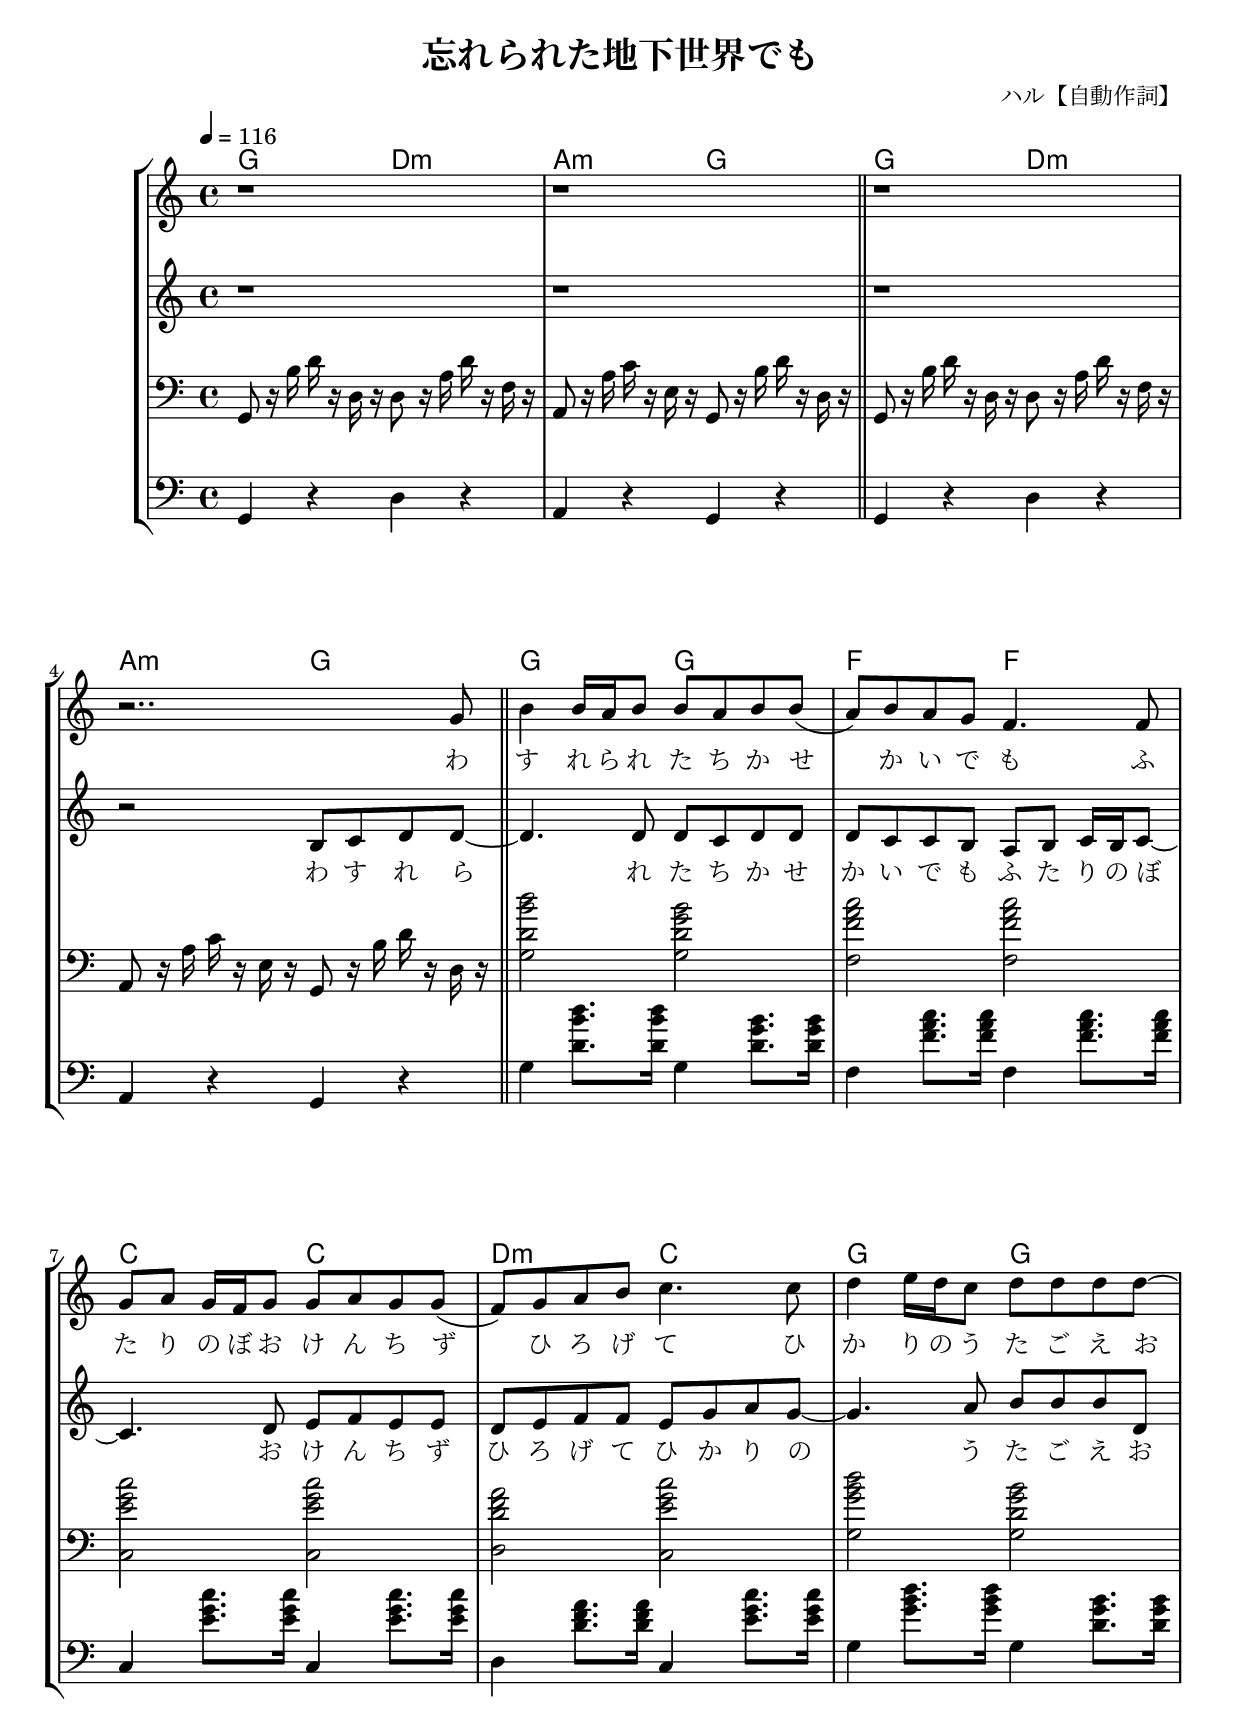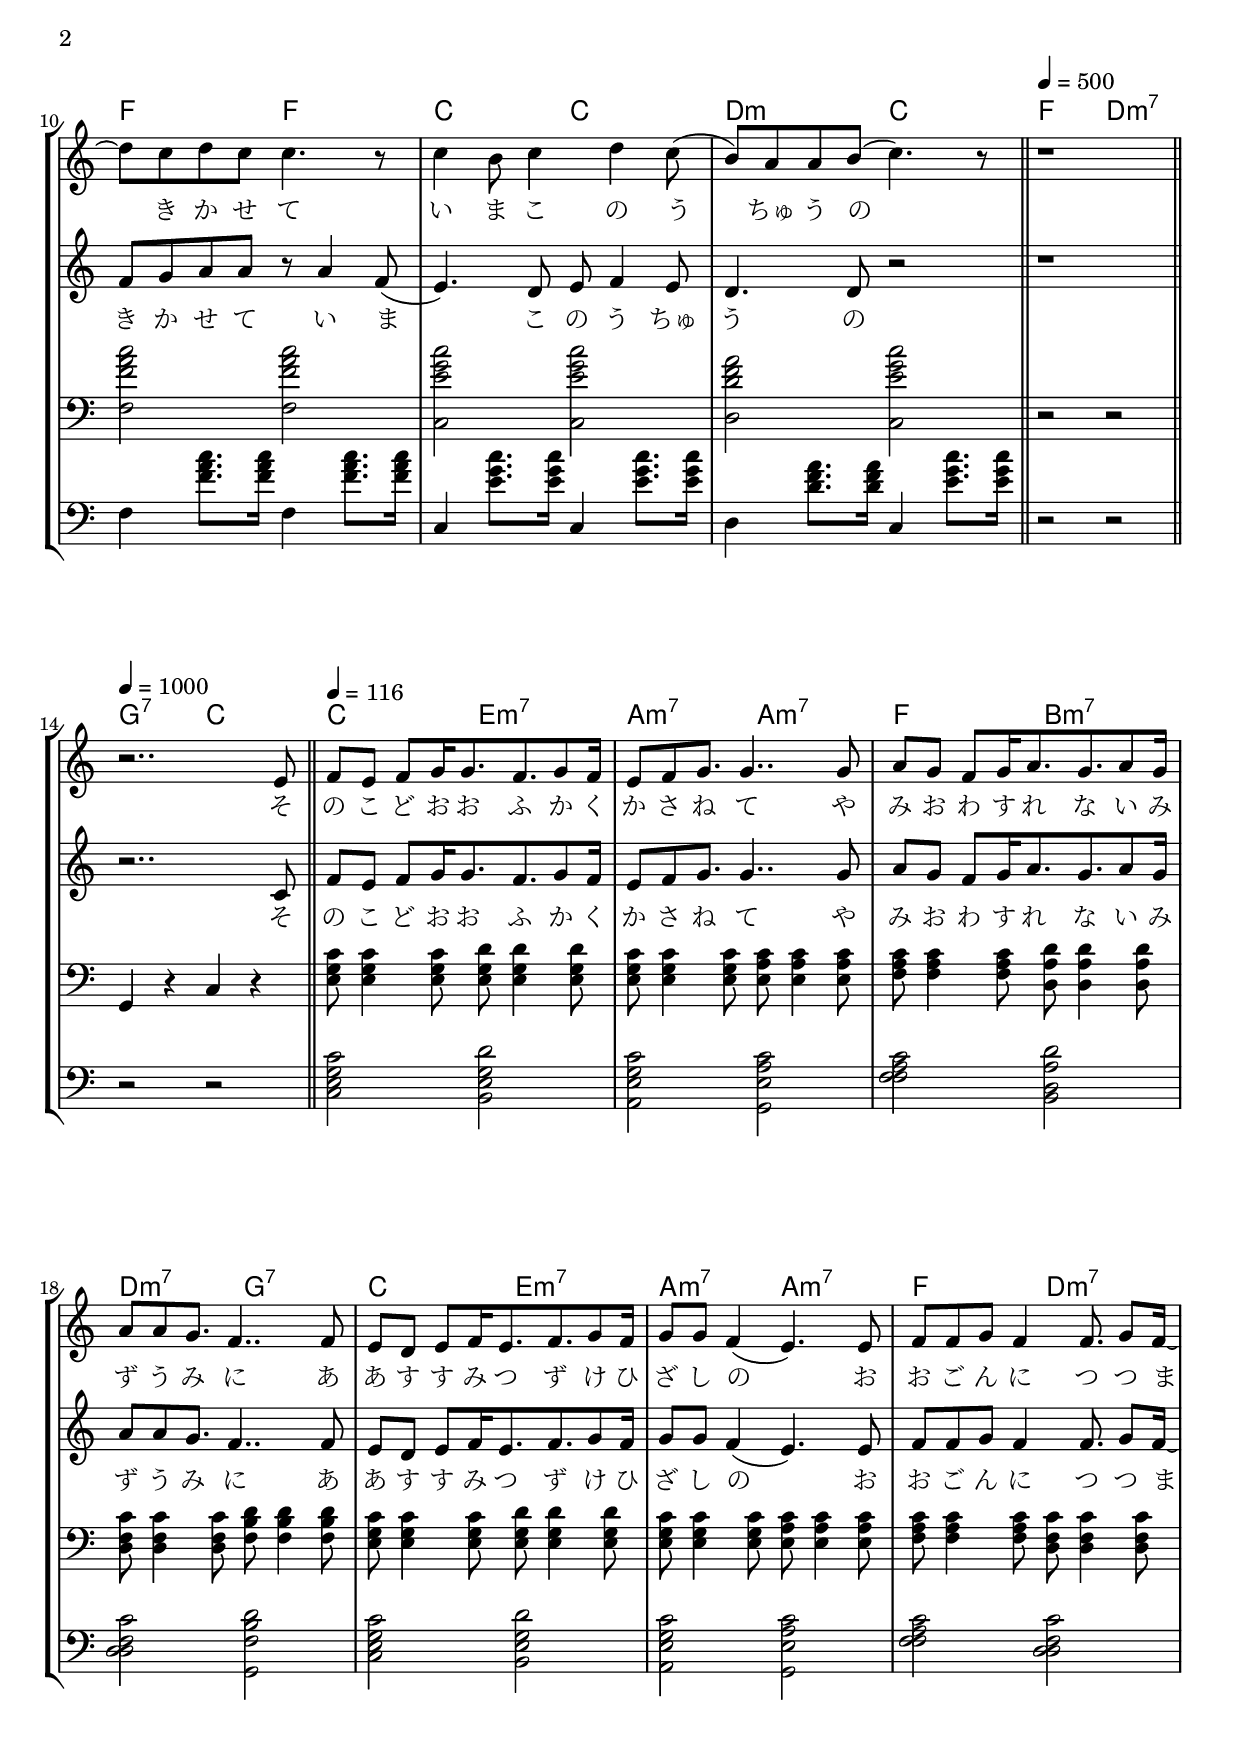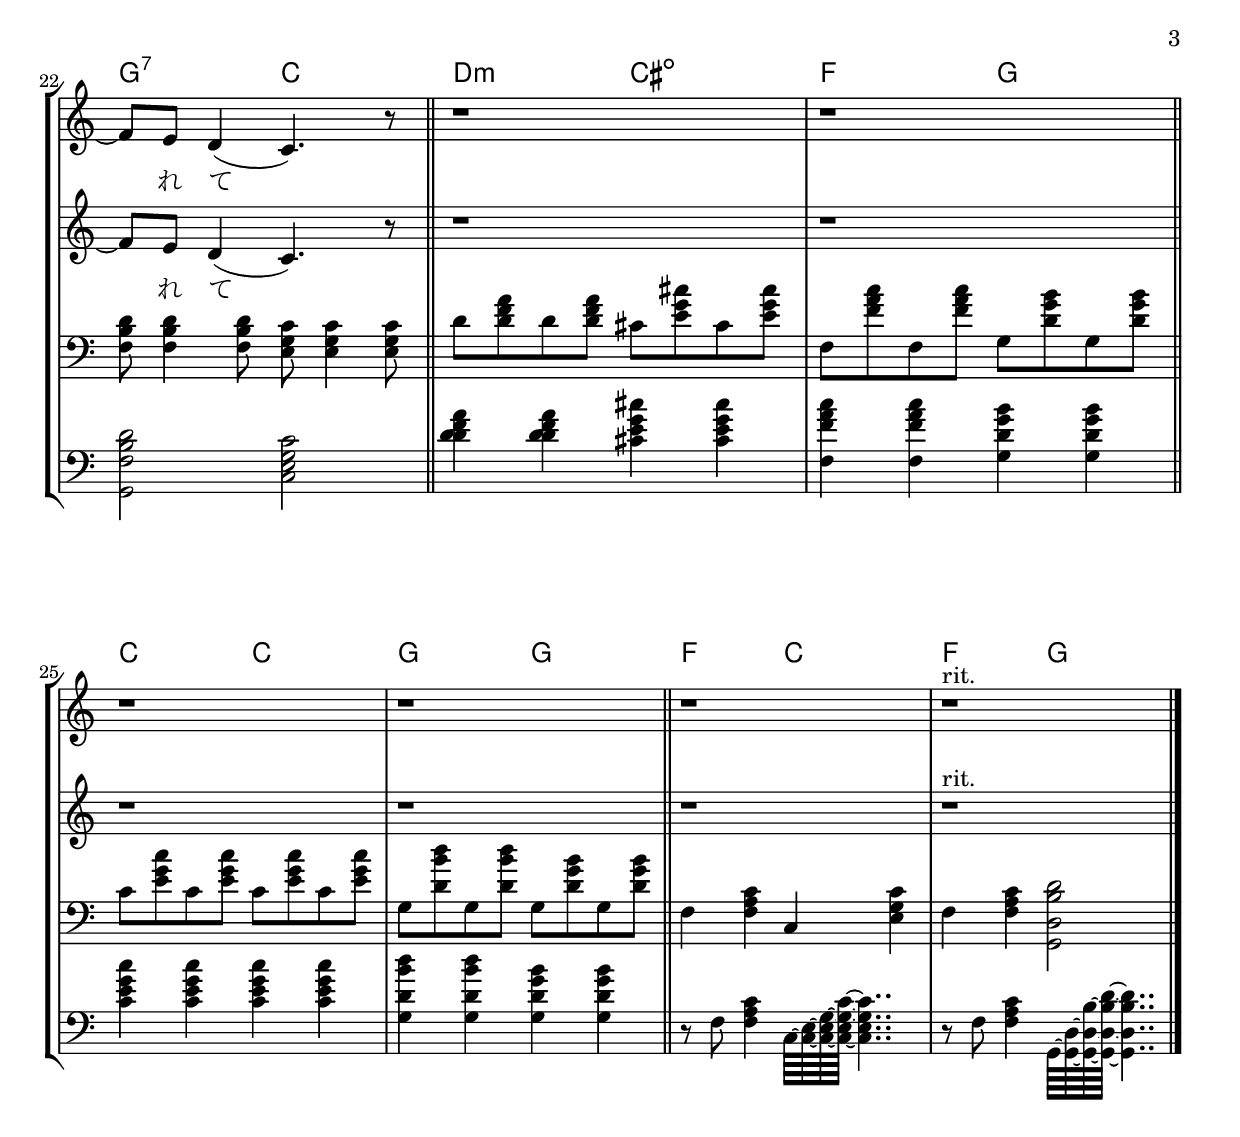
\version "2.12.1"

\header {
	title = \markup {忘れられた地下世界でも}
	composer = \markup \center-column {ハル【自動作詞】}
}

harmony = \chordmode {
	g2 d:m a:m g 

	g d:m a:m g 

	g g f f c c d:m c g g f f c c d:m c 

	f d:min7 

	g:7 c 

	c e:min7 a:min7 a:min7 f b:min7 d:min7 g:7 c e:min7 a:min7 a:min7 f d:min7 g:7 c 

	d:m cis:dim f g 

	c c g g 

	f c f g 
}

melody = {
	\key c \major
	\tempo 4 = 116
	r1 | r1   
	r1 | r2.. 
	\set Staff.midiInstrument = #"mmi0.42"
	g'8 
	b'4  b'16  a'16  b'8  b'8  a'8  b'8  b'8 
	(a'8)  b'8  a'8  g'8  f'4.  f'8 
	g'8  a'8  g'16  f'16  g'8  g'8  a'8  g'8  g'8 
	(f'8)  g'8  a'8  b'8  c''4.  c''8 
	d''4  e''16  d''16  c''8  d''8  d''8  d''8  d''8~ 
	d''8  c''8  d''8  c''8  c''4.  r8 
	c''4  b'8  c''4  d''4  c''8 
	(b'8)  a'8  a'8  b'8  (c''4.)  	r8 	\tempo 4 = 500
	r1   
	\tempo 4 = 1000
	r2.. 
	\set Staff.midiInstrument = #"mmi0.42"
	e'8 
		\tempo 4 = 116
f'8  e'8  f'8  g'16  g'8.  f'8.  g'8  f'16 
	e'8  f'8  g'8.  g'4..  g'8 
	a'8  g'8  f'8  g'16  a'8.  g'8.  a'8  g'16 
	a'8  a'8  g'8.  f'4..  f'8 
	e'8  d'8  e'8  f'16  e'8.  f'8.  g'8  f'16 
	g'8  g'8  f'4  (e'4.)  e'8 
	f'8  f'8  g'8  f'4  f'8.  g'8  f'16~ 
	f'8  e'8  d'4  (c'4.)  	r8 	r1 | r1   
	r1 | r1   
	r1 | r1^"rit." \bar "|."
}

words = \lyricmode {
	
	
	わ  す  れ  ら  れ  た  ち  か  せ  か  い  で  も  ふ  た  り  の  ぼ  お  け  ん  ち  ず  ひ  ろ  げ  て  ひ  か  り  の  う  た  ご  え  お  き  か  せ  て  い  ま  こ  の  う  ちゅ  う  の  
	
	
	そ  の  こ  ど  お  お  ふ  か  く  か  さ  ね  て  や  み  お  わ  す  れ  な  い  み  ず  う  み  に  あ  あ  す  す  み  つ  ず  け  ひ  ざ  し  の  お  お  ご  ん  に  つ  つ  ま  れ  て  
	
	
	
}

secondmelody = {
	\key c \major
	\tempo 4 = 116
	r1 | r1   
	r1 | r2 
	\set Staff.midiInstrument = #"fss0.32"
	b8  c'8  d'8  d'8~ 
	d'4.  d'8  d'8  c'8  d'8  d'8 
	d'8  c'8  c'8  b8  a8  b8  c'16  b16  c'8~ 
	c'4.  d'8  e'8  f'8  e'8  e'8 
	d'8  e'8  f'8  f'8  e'8  g'8  a'8  g'8~ 
	g'4.  a'8  b'8  b'8  b'8  d'8 
	f'8  g'8  a'8  a'8  r8  a'4  f'8 
	(e'4.)  d'8  e'8  f'4  e'8 
	d'4.  d'8  	r2 	\tempo 4 = 500
	r1   
	\tempo 4 = 1000
	r2.. 
	\set Staff.midiInstrument = #"fss0.32"
	c'8 
		\tempo 4 = 116
f'8  e'8  f'8  g'16  g'8.  f'8.  g'8  f'16 
	e'8  f'8  g'8.  g'4..  g'8 
	a'8  g'8  f'8  g'16  a'8.  g'8.  a'8  g'16 
	a'8  a'8  g'8.  f'4..  f'8 
	e'8  d'8  e'8  f'16  e'8.  f'8.  g'8  f'16 
	g'8  g'8  f'4  (e'4.)  e'8 
	f'8  f'8  g'8  f'4  f'8.  g'8  f'16~ 
	f'8  e'8  d'4  (c'4.)  	r8 	r1 | r1   
	r1 | r1   
	r1 | r1^"rit." \bar "|."
}

secondwords = \lyricmode {
	
	
	わ  す  れ  ら  れ  た  ち  か  せ  か  い  で  も  ふ  た  り  の  ぼ  お  け  ん  ち  ず  ひ  ろ  げ  て  ひ  か  り  の  う  た  ご  え  お  き  か  せ  て  い  ま  こ  の  う  ちゅ  う  の  
	
	
	そ  の  こ  ど  お  お  ふ  か  く  か  さ  ね  て  や  み  お  わ  す  れ  な  い  み  ず  う  み  に  あ  あ  す  す  み  つ  ず  け  ひ  ざ  し  の  お  お  ご  ん  に  つ  つ  ま  れ  て  
	
	
	
}

tempochange = {
	\tempo 4 = 116
	r1 | r1 \bar "||"
	\tempo 4 = 116
	r1 | r1 \bar "||"
	\tempo 4 = 116
	r1 | r1 | r1 | r1 | r1 | r1 | r1 | r1 \bar "||"
	\tempo 4 = 500
	r1 \bar "||"
	\tempo 4 = 1000
	r1 \bar "||"
	\tempo 4 = 116
	r1 | r1 | r1 | r1 | r1 | r1 | r1 | r1 \bar "||"
	\tempo 4 = 116
	r1 | r1 \bar "||"
	\tempo 4 = 116
	r1 | r1 \bar "||"
	\tempo 4 = 116
	r1 | \tempo 4 = 87 r2 \tempo 4 = 77 r2 \bar "|."
}

mainacc = {
	\clef bass
	\set Staff.midiInstrument = #"Shakuhachi"
	\key c \major
	\tempo 4 = 116
	g,8r16b16d'16r16d16r16
	d8r16a16d'16r16f16r16
	a,8r16a16c'16r16e16r16
	g,8r16b16d'16r16d16r16
	\bar "||"

	\set Staff.midiInstrument = #"Shakuhachi"
	g,8r16b16d'16r16d16r16
	d8r16a16d'16r16f16r16
	a,8r16a16c'16r16e16r16
	g,8r16b16d'16r16d16r16
	\bar "||"

	\set Staff.midiInstrument = #"Synthstrings 1"
	<g d' b' d''>2
	<g d' g' b'>2
	<f f' a' c''>2
	<f f' a' c''>2
	<c e' g' c''>2
	<c e' g' c''>2
	<d d' f' a'>2
	<c e' g' c''>2
	<g g' b' d''>2
	<g d' g' b'>2
	<f f' a' c''>2
	<f f' a' c''>2
	<c e' g' c''>2
	<c e' g' c''>2
	<d d' f' a'>2
	<c e' g' c''>2
	\bar "||"

	\set Staff.midiInstrument = #"Acoustic grand"
	\tempo 4 = 500
	r2
	r2
	\bar "||"

	\set Staff.midiInstrument = #"Orchestra Hit"
	\tempo 4 = 1000
	g,4 r4
	c4 r4
	\bar "||"

	\set Staff.midiInstrument = #"Electric Guitar (muted)"
	\tempo 4 = 116
	<e g c'>8 <e g c'>4 <e g c'>8
	<e g d'>8 <e g d'>4 <e g d'>8
	<e g c'>8 <e g c'>4 <e g c'>8
	<e a c'>8 <e a c'>4 <e a c'>8
	<f a c'>8 <f a c'>4 <f a c'>8
	<d a d'>8 <d a d'>4 <d a d'>8
	<d f c'>8 <d f c'>4 <d f c'>8
	<f b d'>8 <f b d'>4 <f b d'>8
	<e g c'>8 <e g c'>4 <e g c'>8
	<e g d'>8 <e g d'>4 <e g d'>8
	<e g c'>8 <e g c'>4 <e g c'>8
	<e a c'>8 <e a c'>4 <e a c'>8
	<f a c'>8 <f a c'>4 <f a c'>8
	<d f c'>8 <d f c'>4 <d f c'>8
	<f b d'>8 <f b d'>4 <f b d'>8
	<e g c'>8 <e g c'>4 <e g c'>8
	\bar "||"

	\set Staff.midiInstrument = #"Pad 5 (bowed)"
	d'8 <d' f' a'> d' <d' f' a'>
	cis'8 <e' g' cis''> cis' <e' g' cis''>
	f8 <f' a' c''> f <f' a' c''>
	g8 <d' g' b'> g <d' g' b'>
	\bar "||"

	\set Staff.midiInstrument = #"Pad 5 (bowed)"
	c'8 <e' g' c''> c' <e' g' c''>
	c'8 <e' g' c''> c' <e' g' c''>
	g8 <d' b' d''> g <d' b' d''>
	g8 <d' g' b'> g <d' g' b'>
	\bar "||"

	\set Staff.midiInstrument = #"Pad 5 (bowed)"
	f4 <f a c'>4
	c4 <e g c'>4
	f4 <f a c'>4
	<g, d b d'>2
	\bar "|."
}

subacc = {
	\clef bass
	\set Staff.midiInstrument = #"Choir Aahs"
	\key c \major
	\tempo 4 = 116
	g,4 r4
	d4 r4
	a,4 r4
	g,4 r4
	\bar "||"

	\set Staff.midiInstrument = #"Choir Aahs"
	g,4 r4
	d4 r4
	a,4 r4
	g,4 r4
	\bar "||"

	\set Staff.midiInstrument = #"English Horn"
	g4 <d' b' d''>8. <d' b' d''>16
	g4 <d' g' b'>8. <d' g' b'>16
	f4 <f' a' c''>8. <f' a' c''>16
	f4 <f' a' c''>8. <f' a' c''>16
	c4 <e' g' c''>8. <e' g' c''>16
	c4 <e' g' c''>8. <e' g' c''>16
	d4 <d' f' a'>8. <d' f' a'>16
	c4 <e' g' c''>8. <e' g' c''>16
	g4 <g' b' d''>8. <g' b' d''>16
	g4 <d' g' b'>8. <d' g' b'>16
	f4 <f' a' c''>8. <f' a' c''>16
	f4 <f' a' c''>8. <f' a' c''>16
	c4 <e' g' c''>8. <e' g' c''>16
	c4 <e' g' c''>8. <e' g' c''>16
	d4 <d' f' a'>8. <d' f' a'>16
	c4 <e' g' c''>8. <e' g' c''>16
	\bar "||"

	\set Staff.midiInstrument = #"Acoustic grand"
	\tempo 4 = 500
	r2
	r2
	\bar "||"

	\set Staff.midiInstrument = #"Acoustic grand"
	\tempo 4 = 1000
	r2
	r2
	\bar "||"

	\set Staff.midiInstrument = #"Trumpet"
	\tempo 4 = 116
	<c e g c'>2
	<b, e g d'>2
	<a, e g c'>2
	<g, e a c'>2
	<f f a c'>2
	<b, d a d'>2
	<d d f c'>2
	<g, f b d'>2
	<c e g c'>2
	<b, e g d'>2
	<a, e g c'>2
	<g, e a c'>2
	<f f a c'>2
	<d d f c'>2
	<g, f b d'>2
	<c e g c'>2
	\bar "||"

	\set Staff.midiInstrument = #"String Ensemble 1"
	<d' d' f' a'>4 <d' d' f' a'>4
	<cis' e' g' cis''>4 <cis' e' g' cis''>4
	<f f' a' c''>4 <f f' a' c''>4
	<g d' g' b'>4 <g d' g' b'>4
	\bar "||"

	\set Staff.midiInstrument = #"String Ensemble 1"
	<c' e' g' c''>4 <c' e' g' c''>4
	<c' e' g' c''>4 <c' e' g' c''>4
	<g d' b' d''>4 <g d' b' d''>4
	<g d' g' b'>4 <g d' g' b'>4
	\bar "||"

	\set Staff.midiInstrument = #"String Ensemble 1"
	r8 f8 <f a c'>4
	c64~ <c~ e~> <c~ e~ g~> <c e g c'>~ <c e g c'>4..
	r8 f8 <f a c'>4
	g,64~ <g,~ d~> <g,~ d~ b~> <g, d b d'>~ <g, d b d'>4..
	\bar "|."
}

percA = {
	\drummode {
	r1 |r1 \bar "||"
	hh4 hh8 hh2 r8  |\times 16/32{ hh2 hh8. hh1 r4 r16 } \bar "||"
	hh4 hh4 hh4 hh4  |hh4 hh4 hh4 hh4  |hh4 hh4 hh4 hh4  |hh4 hh4 hh4 hh4  |hh4 hh4 hh4 hh4  |hh4 hh4 hh4 hh4  |hh4 hh4 hh4 hh4  |hh4 hh4 hh4 hh4  \bar "||"
	r1 \bar "||"
	r1 \bar "||"
	hh4 hh4 hh4 hh4  |hh4 hh4 hh4 hh4  |hh4 hh4 hh4 hh4  |hh4 hh4 hh4 hh4  |hh4 hh4 hh4 hh4  |hh4 hh4 hh4 hh4  |hh4 hh4 hh4 hh4  |hh4 hh4 hh4 hh4  \bar "||"
	\times 16/12{ cymr8. cymr8 cymr16 cymr8. cymr8 cymr16 } |\times 16/12{ cymr8. cymr8 cymr4. r16 } \bar "||"
	\times 16/12{ cymr8. cymr8 cymr16 cymr8. cymr8 cymr16 } |\times 16/12{ cymr8. cymr8 cymr4. r16 } \bar "||"
	r1 |r1 \bar "|."
	}
}

percB = {
	\drummode {
	r1 |r1 \bar "||"
	r16 hhp8 hhp8 hhp2 r8.  |\times 16/32{ r8 hhp4 hhp4 hhp8 hhp1 r4 } \bar "||"
	r8 ss4 ss4 ss4 ss8  |r8 ss4 ss8 ss8. ss8. ss8  |r8 ss4 ss4 ss4 ss8  |r8 ss4 ss8 ss8. ss8. ss8  |r8 ss4 ss4 ss4 ss8  |r8 ss4 ss8 ss8. ss8. ss8  |r8 ss4 ss4 ss4 ss8  |r8 ss4 ss8 ss8. ss8. ss8  \bar "||"
	r1 \bar "||"
	r1 \bar "||"
	r8 ss4 ss4 ss4 ss8  |r8 ss4 ss8 ss8. ss8. ss8  |r8 ss4 ss4 ss4 ss8  |r8 ss4 ss8 ss8. ss8. ss8  |r8 ss4 ss4 ss4 ss8  |r8 ss4 ss8 ss8. ss8. ss8  |r8 ss4 ss4 ss4 ss8  |r8 ss4 ss8 ss8. ss8. ss8  \bar "||"
	\times 16/12{ r2 r8 hhp8 } |\times 16/12{ r2. } \bar "||"
	\times 16/12{ r2 r8 hhp8 } |\times 16/12{ r2. } \bar "||"
	r1 |r1 \bar "|."
	}
}

percC = {
	\drummode {
	r1 |r1 \bar "||"
	r1  |\times 16/32{ r1 r2 hho2 } \bar "||"
	r8 hhp4 hhp4 hhp4 hhp8  |r8 hhp4 hhp4 hhp4 hhp8  |r8 hhp4 hhp4 hhp4 hhp8  |r8 hhp4 hhp4 hhp4 hhp8  |r8 hhp4 hhp4 hhp4 hhp8  |r8 hhp4 hhp4 hhp4 hhp8  |r8 hhp4 hhp4 hhp4 hhp8  |r8 hhp4 hhp4 hhp4 hhp8  \bar "||"
	r1 \bar "||"
	r1 \bar "||"
	r8 hhp4 hhp4 hhp4 hhp8  |r8 hhp4 hhp4 hhp4 hhp8  |r8 hhp4 hhp4 hhp4 hhp8  |r8 hhp4 hhp4 hhp4 hhp8  |r8 hhp4 hhp4 hhp4 hhp8  |r8 hhp4 hhp4 hhp4 hhp8  |r8 hhp4 hhp4 hhp4 hhp8  |r8 hhp4 hhp4 hhp4 hhp8  \bar "||"
	\times 16/12{ bd4. bd4 r16 bd16 } |\times 16/12{ bd4 r16 bd16 bd4. } \bar "||"
	\times 16/12{ bd4. bd4 r16 bd16 } |\times 16/12{ bd4 r16 bd16 bd4. } \bar "||"
	r1 |r1 \bar "|."
	}
}

percD = {
	\drummode {
	r1 |r1 \bar "||"
	bd8. bd8. bd2 bd8  |\times 16/32{ bd4. bd4. bd8 bd2 r8 bd2 } \bar "||"
	bd2 bd4. r16 bd16  |bd4 bd4 bd4 bd8. bd16  |bd2 bd4. r16 bd16  |bd4 bd4 bd4 bd8. bd16  |bd2 bd4. r16 bd16  |bd4 bd4 bd4 bd8. bd16  |bd2 bd4. r16 bd16  |bd4 bd4 bd4 bd8. bd16  \bar "||"
	r1 \bar "||"
	r1 \bar "||"
	bd2 bd4. r16 bd16  |bd4 bd4 bd4 bd8. bd16  |bd2 bd4. r16 bd16  |bd4 bd4 bd4 bd8. bd16  |bd2 bd4. r16 bd16  |bd4 bd4 bd4 bd8. bd16  |bd2 bd4. r16 bd16  |bd4 bd4 bd4 bd8. bd16  \bar "||"
	\times 16/12{ r2. } |\times 16/12{ rb2. } \bar "||"
	\times 16/12{ r2. } |\times 16/12{ rb2. } \bar "||"
	r1 |r1 \bar "|."
	}
}

percE = {
	\drummode {
	r1 |r1 \bar "||"
	r2 ss2  |\times 16/32{ r1 ss1 } \bar "||"
	r1 | r1 | r1 | r1 | r1 | r1 | r1 | r1 \bar "||"
	r1 \bar "||"
	r1 \bar "||"
	r1 | r1 | r1 | r1 | r1 | r1 | r1 | r1 \bar "||"
	r1 |\times 16/12{ r4. sn8 sn4 } \bar "||"
	r1 |\times 16/12{ r4. sn8 sn4 } \bar "||"
	r1 |r1 \bar "|."
	}
}

percF = {
	\drummode {
	r1 | r1 \bar "||"
	r1 |\times 16/32{ r1 sn4 sn8 sn2 r8 } \bar "||"
	r1 | r1 | r1 | r1 | r1 | r1 | r1 | r1 \bar "||"
	r1 \bar "||"
	r1 \bar "||"
	r1 | r1 | r1 | r1 | r1 | r1 | r1 | r1 \bar "||"
	r1 |\times 16/12{ r2 r16 tommh16 tommh8 } \bar "||"
	r1 |\times 16/12{ r2 r16 tommh16 tommh8 } \bar "||"
	r1 | r1 \bar "|."
	}
}

percG = {
	\drummode {
	r1 | r1 \bar "||"
	r1 |r1 \bar "||"
	r1 | r1 | r1 | r1 | r1 | r1 | r1 | r1 \bar "||"
	r1 \bar "||"
	r1 \bar "||"
	r1 | r1 | r1 | r1 | r1 | r1 | r1 | r1 \bar "||"
	r1 |\times 16/12{ r2 r8. toml16 } \bar "||"
	r1 |\times 16/12{ r2 r8. toml16 } \bar "||"
	r1 | r1 \bar "|."
	}
}

percH = {
	\drummode {
	r1 | r1 \bar "||"
	r1 |\times 16/32{ r1 r2 r8 tommh4. } \bar "||"
	r1 | r1 | r1 | r1 | r1 | r1 | r1 | r1 \bar "||"
	r1 \bar "||"
	r1 \bar "||"
	r1 | r1 | r1 | r1 | r1 | r1 | r1 | r1 \bar "||"
	r1 | r1 \bar "||"
	r1 | r1 \bar "||"
	r1 | r1 \bar "|."
	}
}

percI = {
	\drummode {
	r1 | r1 \bar "||"
	r1 |\times 16/32{ r1 r2. tomfh4 } \bar "||"
	r1 | r1 | r1 | r1 | r1 | r1 | r1 | r1 \bar "||"
	r1 \bar "||"
	r1 \bar "||"
	r1 | r1 | r1 | r1 | r1 | r1 | r1 | r1 \bar "||"
	r1 | r1 \bar "||"
	r1 | r1 \bar "||"
	r1 | r1 \bar "|."
	}
}

\score {
	<<
		\new StaffGroup <<
			\new ChordNames {\harmony}
			\new Voice = "melody" {\melody}
			\new Lyrics \lyricsto "melody" \words
			\new Voice = "secondmelody" {\secondmelody}
			\new Lyrics \lyricsto "secondmelody" \secondwords
			\new Staff = "mainacc" {\mainacc}
			\new Staff = "subacc" {\subacc}
		>>
	>>
	\layout { }
}
